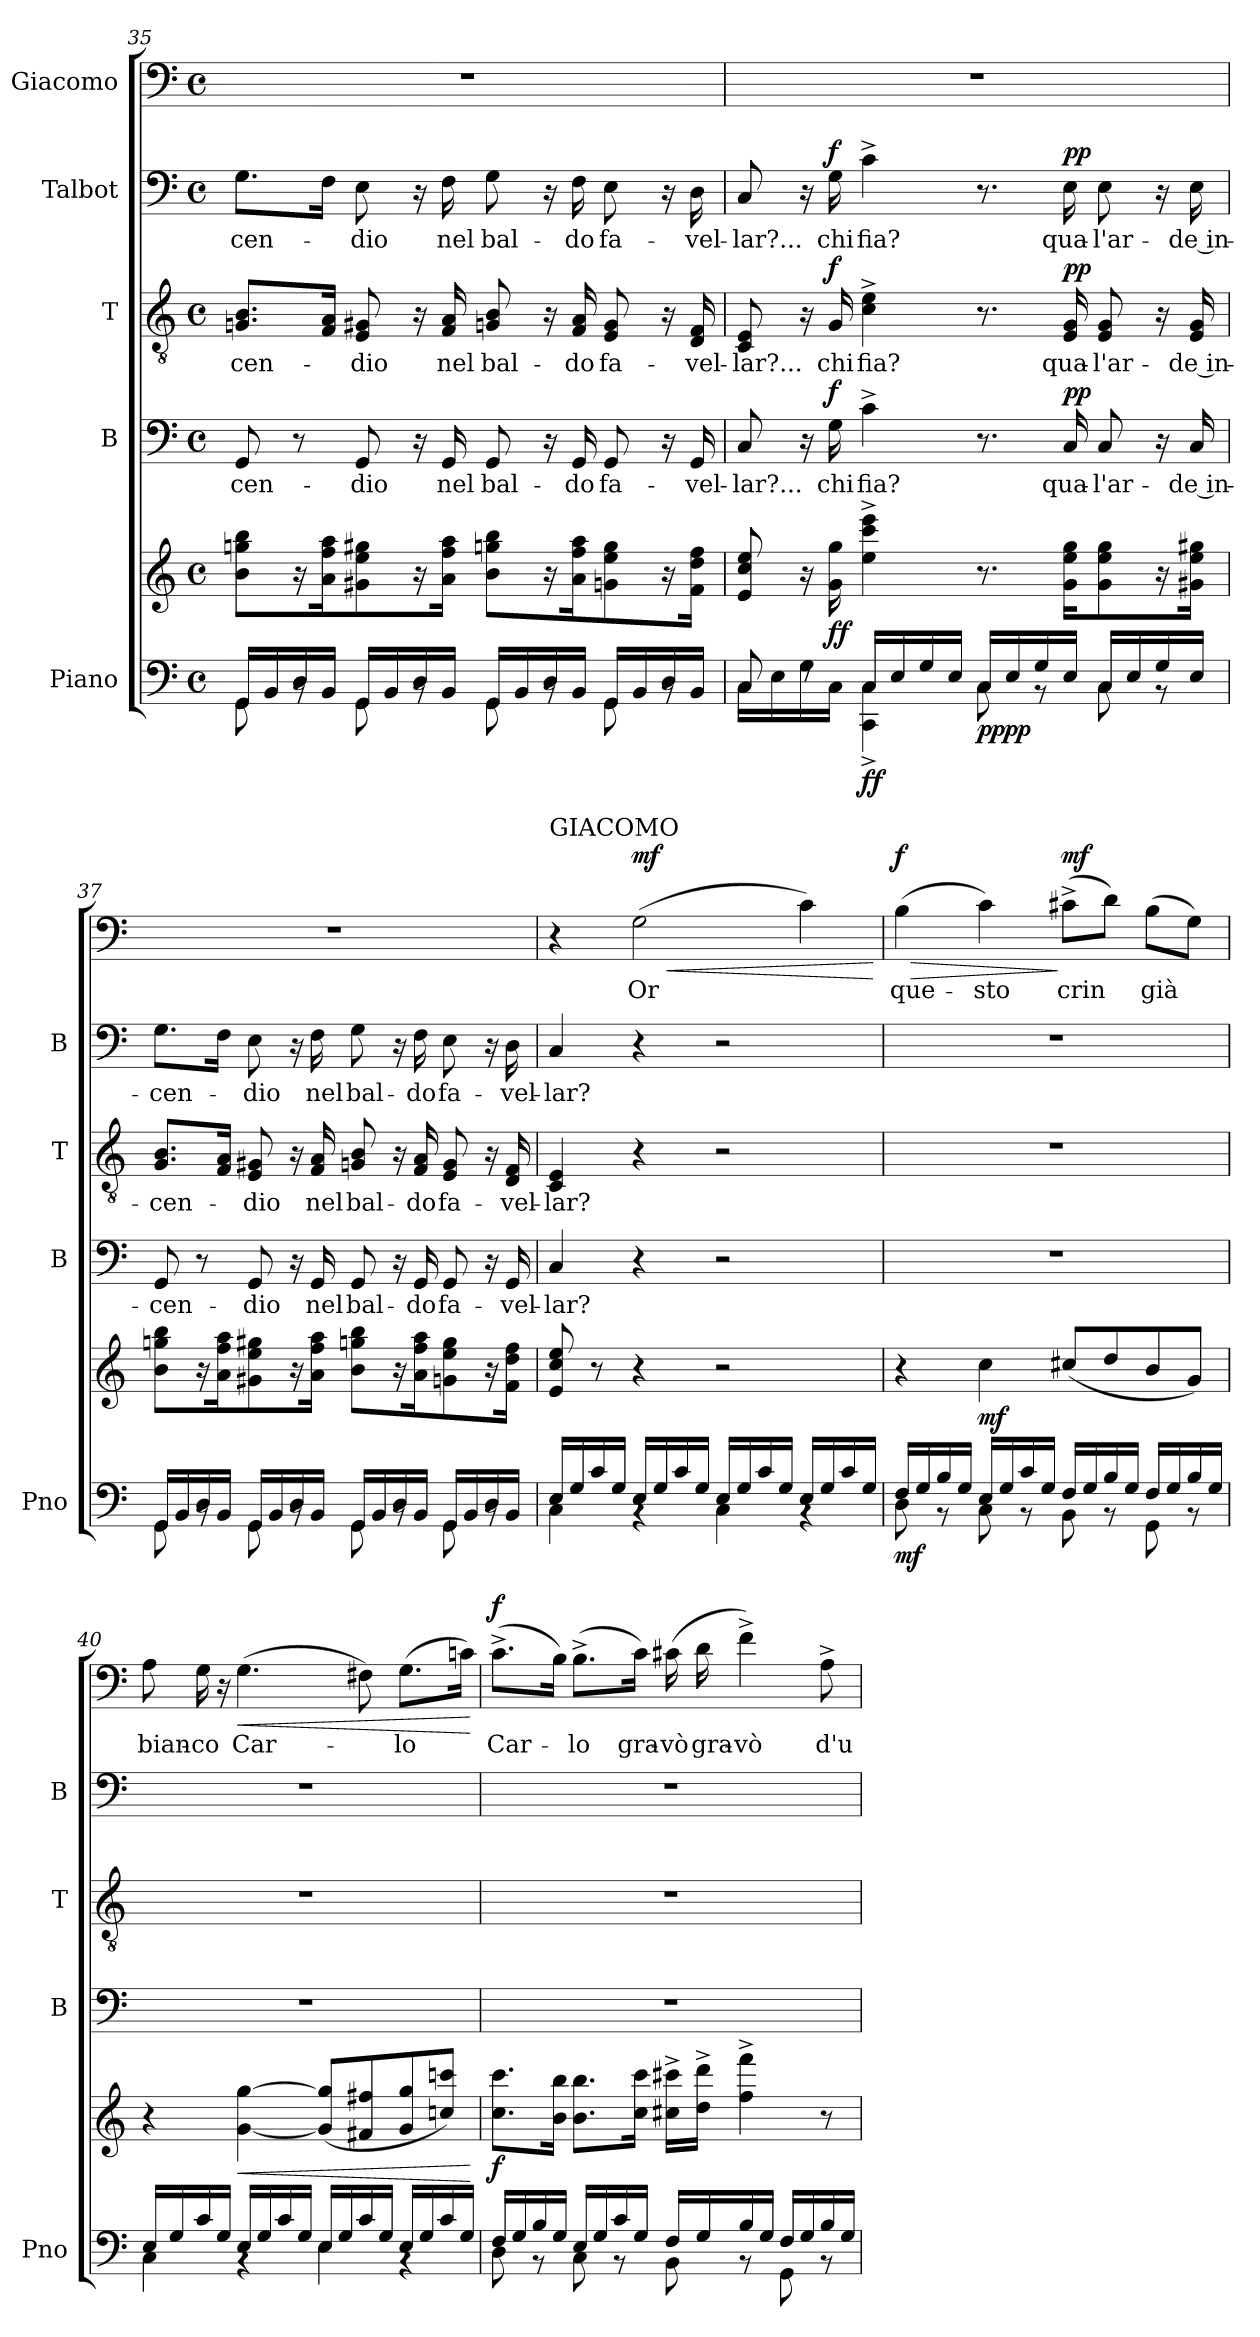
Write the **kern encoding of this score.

**kern	**kern	**dynam	**kern	**text	**dynam	**kern	**text	**dynam	**kern	**text	**dynam	**kern	**text	**dynam
*part5	*part5	*part5	*part4	*part4	*part4	*part3	*part3	*part3	*part2	*part2	*part2	*part1	*part1	*part1
*staff6	*staff5	*staff5/6	*staff4	*staff4	*staff4	*staff3	*staff3	*staff3	*staff2	*staff2	*staff2	*staff1	*staff1	*staff1
*I"Piano	*	*	*I"B	*	*	*I"T	*	*	*I"Talbot	*	*	*I"Giacomo	*	*
*I'Pno	*	*	*I'B	*	*	*I'T	*	*	*I'B	*	*	*	*	*
!!LO:PB:g=z
*clefF4	*clefG2	*	*clefF4	*	*	*clefGv2	*	*	*clefF4	*	*	*clefF4	*	*
*k[]	*k[]	*	*k[]	*	*	*k[]	*	*	*k[]	*	*	*k[]	*	*
*M4/4	*M4/4	*	*M4/4	*	*	*M4/4	*	*	*M4/4	*	*	*M4/4	*	*
*met(c)	*met(c)	*	*met(c)	*	*	*met(c)	*	*	*met(c)	*	*	*met(c)	*	*
=35	=35	=35	=35	=35	=35	=35	=35	=35	=35	=35	=35	=35	=35	=35
*^	*	*	*	*	*	*	*	*	*	*	*	*	*	*
!	!	!	!	!	!LO:LY:b	!	!	!LO:LY:b	!	!	!LO:LY:b	!	!	!	!
16GG/LL	8GG\	8b\ 8ggn\ 8bb\L	.	8GG/	-cen-	.	8.Gn!/ 8.B/L	-cen-	.	8.G\L	-cen-	.	1r	.	.
16BB/	.	.	.	.	.	.	.	.	.	.	.	.	.	.	.
16D/	8rBB	16r	.	8r	.	.	.	.	.	.	.	.	.	.	.
16BB/JJ	.	16a\ 16ff\ 16aa\K	.	.	.	.	16F!/ 16A/Jk	.	.	16F\Jk	.	.	.	.	.
!	!	!	!	!	!LO:LY:b	!	!	!LO:LY:b	!	!	!LO:LY:b	!	!	!	!
16GG/LL	8GG\	8g#X\ 8ee\ 8gg#X\	.	8GG/	-dio	.	8E!/ 8G#X/	-dio	.	8E\	-dio	.	.	.	.
16BB/	.	.	.	.	.	.	.	.	.	.	.	.	.	.	.
16D/	8rBB	16r	.	16r	.	.	16r	.	.	16r	.	.	.	.	.
!	!	!	!	!	!LO:LY:b	!	!	!LO:LY:b	!	!	!LO:LY:b	!	!	!	!
16BB/JJ	.	16a\ 16ff\ 16aa\Jk	.	16GG/	nel	.	16F!/ 16A/	nel	.	16F\	nel	.	.	.	.
!	!	!	!	!	!LO:LY:b	!	!	!LO:LY:b	!	!	!LO:LY:b	!	!	!	!
16GG/LL	8GG\	8b\ 8ggn\ 8bb\L	.	8GG/	bal-	.	8Gn!/ 8B/	bal-	.	8G\	bal-	.	.	.	.
16BB/	.	.	.	.	.	.	.	.	.	.	.	.	.	.	.
16D/	8rBB	16r	.	16r	.	.	16r	.	.	16r	.	.	.	.	.
!	!	!	!	!	!LO:LY:b	!	!	!LO:LY:b	!	!	!LO:LY:b	!	!	!	!
16BB/JJ	.	16a\ 16ff\ 16aa\K	.	16GG/	-do	.	16F!/ 16A/	-do	.	16F\	-do	.	.	.	.
!	!	!	!	!	!LO:LY:b	!	!	!LO:LY:b	!	!	!LO:LY:b	!	!	!	!
16GG/LL	8GG\	8gn\ 8ee\ 8gg\	.	8GG/	fa-	.	8E!/ 8G/	fa-	.	8E\	fa-	.	.	.	.
16BB/	.	.	.	.	.	.	.	.	.	.	.	.	.	.	.
16D/	8rBB	16r	.	16r	.	.	16r	.	.	16r	.	.	.	.	.
!	!	!	!	!	!LO:LY:b	!	!	!LO:LY:b	!	!	!LO:LY:b	!	!	!	!
16BB/JJ	.	16f\ 16dd\ 16ff\Jk	.	16GG/	-vel-	.	16D!/ 16F/	-vel-	.	16D\	-vel-	.	.	.	.
=36	=36	=36	=36	=36	=36	=36	=36	=36	=36	=36	=36	=36	=36	=36	=36
!	!	!	!	!	!LO:LY:b	!	!	!LO:LY:b	!	!	!LO:LY:b	!	!	!	!
8C/	16C\LL	8e/ 8cc/ 8ee/	.	8C/	-lar?...	.	8C!/ 8E/	-lar?...	.	8C/	-lar?...	.	1r	.	.
.	16E\	.	.	.	.	.	.	.	.	.	.	.	.	.	.
8rF	16G\	16r	.	16r	.	.	16r	.	.	16r	.	.	.	.	.
!	!	!	!LO:DY:b	!	!LO:LY:b	!LO:DY:a	!	!LO:LY:b	!LO:DY:a	!	!LO:LY:b	!LO:DY:a	!	!	!
.	16C\JJ	16g\ 16gg\	ff	16G\	chi	f	16G/	chi	f	16G\	chi	f	.	.	.
!	!	!	!LO:DY:b=2	!	!LO:LY:b	!	!	!LO:LY:b	!	!	!LO:LY:b	!	!	!	!
16C/LL	4CC\^ 4C\^	4ee\^ 4ccc\^ 4eee\^	ff	4c^\	fia?	.	4c!\^ 4e\^	fia?	.	4c^\	fia?	.	.	.	.
16E/	.	.	.	.	.	.	.	.	.	.	.	.	.	.	.
16G/	.	.	.	.	.	.	.	.	.	.	.	.	.	.	.
16E/JJ	.	.	.	.	.	.	.	.	.	.	.	.	.	.	.
!	!	!	!LO:DY:b=2	!	!	!	!	!	!	!	!	!	!	!	!
!	!	!	!LO:DY:n=1:b	!	!	!	!	!	!	!	!	!	!	!	!
16C/LL	8C\	8.r	pp pp	8.r	.	.	8.r	.	.	8.r	.	.	.	.	.
16E/	.	.	.	.	.	.	.	.	.	.	.	.	.	.	.
16G/	8rBB	.	.	.	.	.	.	.	.	.	.	.	.	.	.
!	!	!	!	!	!LO:LY:b	!LO:DY:a	!	!LO:LY:b	!LO:DY:a	!	!LO:LY:b	!LO:DY:a	!	!	!
16E/JJ	.	16g\ 16ee\ 16gg\KL	.	16C/	qua-	pp	16E!/ 16G/	qua-	pp	16E\	qua-	pp	.	.	.
!	!	!	!	!	!LO:LY:b	!	!	!LO:LY:b	!	!	!LO:LY:b	!	!	!	!
16C/LL	8C\	8g\ 8ee\ 8gg\	.	8C/	-l'ar-	.	8E!/ 8G/	-l'ar-	.	8E\	-l'ar-	.	.	.	.
16E/	.	.	.	.	.	.	.	.	.	.	.	.	.	.	.
16G/	8rBB	16r	.	16r	.	.	16r	.	.	16r	.	.	.	.	.
!	!	!	!	!	!LO:LY:b	!	!	!LO:LY:b	!	!	!LO:LY:b	!	!	!	!
16E/JJ	.	16g#X\ 16ee\ 16gg#X\Jk	.	16C/	-de in-	.	16E!/ 16G/	-de in-	.	16E\	-de in-	.	.	.	.
!!LO:LB:g=z
=37	=37	=37	=37	=37	=37	=37	=37	=37	=37	=37	=37	=37	=37	=37	=37
!	!	!	!	!	!LO:LY:b	!	!	!LO:LY:b	!	!	!LO:LY:b	!	!	!	!
16GG/LL	8GG\	8b\ 8ggn\ 8bb\L	.	8GG/	-cen-	.	8.G!/ 8.B/L	-cen-	.	8.G\L	-cen-	.	1r	.	.
16BB/	.	.	.	.	.	.	.	.	.	.	.	.	.	.	.
16D/	8rBB	16r	.	8r	.	.	.	.	.	.	.	.	.	.	.
16BB/JJ	.	16a\ 16ff\ 16aa\K	.	.	.	.	16F!/ 16A/Jk	.	.	16F\Jk	.	.	.	.	.
!	!	!	!	!	!LO:LY:b	!	!	!LO:LY:b	!	!	!LO:LY:b	!	!	!	!
16GG/LL	8GG\	8g#X\ 8ee\ 8gg#X\	.	8GG/	-dio	.	8E!/ 8G#X/	-dio	.	8E\	-dio	.	.	.	.
16BB/	.	.	.	.	.	.	.	.	.	.	.	.	.	.	.
16D/	8rBB	16r	.	16r	.	.	16r	.	.	16r	.	.	.	.	.
!	!	!	!	!	!LO:LY:b	!	!	!LO:LY:b	!	!	!LO:LY:b	!	!	!	!
16BB/JJ	.	16a\ 16ff\ 16aa\Jk	.	16GG/	nel	.	16F!/ 16A/	nel	.	16F\	nel	.	.	.	.
!	!	!	!	!	!LO:LY:b	!	!	!LO:LY:b	!	!	!LO:LY:b	!	!	!	!
16GG/LL	8GG\	8b\ 8ggn\ 8bb\L	.	8GG/	bal-	.	8Gn!/ 8B/	bal-	.	8G\	bal-	.	.	.	.
16BB/	.	.	.	.	.	.	.	.	.	.	.	.	.	.	.
16D/	8rBB	16r	.	16r	.	.	16r	.	.	16r	.	.	.	.	.
!	!	!	!	!	!LO:LY:b	!	!	!LO:LY:b	!	!	!LO:LY:b	!	!	!	!
16BB/JJ	.	16a\ 16ff\ 16aa\K	.	16GG/	-do	.	16F!/ 16A/	-do	.	16F\	-do	.	.	.	.
!	!	!	!	!	!LO:LY:b	!	!	!LO:LY:b	!	!	!LO:LY:b	!	!	!	!
16GG/LL	8GG\	8gn\ 8ee\ 8gg\	.	8GG/	fa-	.	8E!/ 8G/	fa-	.	8E\	fa-	.	.	.	.
16BB/	.	.	.	.	.	.	.	.	.	.	.	.	.	.	.
16D/	8rBB	16r	.	16r	.	.	16r	.	.	16r	.	.	.	.	.
!	!	!	!	!	!LO:LY:b	!	!	!LO:LY:b	!	!	!LO:LY:b	!	!	!	!
16BB/JJ	.	16f\ 16dd\ 16ff\Jk	.	16GG/	-vel-	.	16D!/ 16F/	-vel-	.	16D\	-vel-	.	.	.	.
=38	=38	=38	=38	=38	=38	=38	=38	=38	=38	=38	=38	=38	=38	=38	=38
!	!	!	!	!	!	!	!	!	!	!	!	!	!LO:TX:a:t=GIACOMO	!	!
!	!	!	!	!	!LO:LY:b	!	!	!LO:LY:b	!	!	!LO:LY:b	!	!	!	!
16E/LL	4C\	8e/ 8cc/ 8ee/	.	4C/	-lar?	.	4C!/ 4E/	-lar?	.	4C/	-lar?	.	4r	.	.
16G/	.	.	.	.	.	.	.	.	.	.	.	.	.	.	.
16c/	.	8r	.	.	.	.	.	.	.	.	.	.	.	.	.
16G/JJ	.	.	.	.	.	.	.	.	.	.	.	.	.	.	.
!	!	!	!	!	!	!	!	!	!	!	!	!	!	!LO:LY:b	!LO:HP:b
!	!	!	!	!	!	!	!	!	!	!	!	!	!	!	!LO:DY:n=1:a
16E/LL	4rBB	4r	.	4r	.	.	4r	.	.	4r	.	.	(2G\	Or	< mf
16G/	.	.	.	.	.	.	.	.	.	.	.	.	.	.	.
16c/	.	.	.	.	.	.	.	.	.	.	.	.	.	.	.
16G/JJ	.	.	.	.	.	.	.	.	.	.	.	.	.	.	.
16E/LL	4C\	2r	.	2r	.	.	2r	.	.	2r	.	.	.	.	.
16G/	.	.	.	.	.	.	.	.	.	.	.	.	.	.	.
16c/	.	.	.	.	.	.	.	.	.	.	.	.	.	.	.
16G/JJ	.	.	.	.	.	.	.	.	.	.	.	.	.	.	.
16E/LL	4rBB	.	.	.	.	.	.	.	.	.	.	.	4c\)	.	.
16G/	.	.	.	.	.	.	.	.	.	.	.	.	.	.	.
16c/	.	.	.	.	.	.	.	.	.	.	.	.	.	.	.
16G/JJ	.	.	.	.	.	.	.	.	.	.	.	.	.	.	.
*v	*v	*	*	*	*	*	*	*	*	*	*	*	*	*	*
.	.	.	.	.	.	.	.	.	.	.	.	.	.	[
=39	=39	=39	=39	=39	=39	=39	=39	=39	=39	=39	=39	=39	=39	=39
*^	*	*	*	*	*	*	*	*	*	*	*	*	*	*
!	!	!	!LO:DY:b=2	!	!	!	!	!	!	!	!	!	!	!LO:LY:b	!LO:HP:b
!	!	!	!	!	!	!	!	!	!	!	!	!	!	!	!LO:DY:n=1:a
16F/LL	8D\	4r	mf	1r	.	.	1r	.	.	1r	.	.	(4B\	que-	> f
16G/	.	.	.	.	.	.	.	.	.	.	.	.	.	.	.
16B/	8rBB	.	.	.	.	.	.	.	.	.	.	.	.	.	.
16G/JJ	.	.	.	.	.	.	.	.	.	.	.	.	.	.	.
!	!	!	!LO:DY:b	!	!	!	!	!	!	!	!	!	!	!LO:LY:b	!
16E/LL	8C\	4cc\	mf	.	.	.	.	.	.	.	.	.	4c\)	-sto	.
16G/	.	.	.	.	.	.	.	.	.	.	.	.	.	.	.
16c/	8rBB	.	.	.	.	.	.	.	.	.	.	.	.	.	.
16G/JJ	.	.	.	.	.	.	.	.	.	.	.	.	.	.	.
!	!	!	!	!	!	!	!	!	!	!	!	!	!	!LO:LY:b	!LO:DY:n=2:a
16F/LL	8BB\	(8cc#X/L	.	.	.	.	.	.	.	.	.	.	(8c#X^\L	crin	] mf
16G/	.	.	.	.	.	.	.	.	.	.	.	.	.	.	.
16B/	8rBB	8dd/	.	.	.	.	.	.	.	.	.	.	8d\J)	.	.
16G/JJ	.	.	.	.	.	.	.	.	.	.	.	.	.	.	.
!	!	!	!	!	!	!	!	!	!	!	!	!	!	!LO:LY:b	!
16F/LL	8GG\	8b/	.	.	.	.	.	.	.	.	.	.	(8B\L	già	.
16G/	.	.	.	.	.	.	.	.	.	.	.	.	.	.	.
16B/	8rBB	8g/J)	.	.	.	.	.	.	.	.	.	.	8G\J)	.	.
16G/JJ	.	.	.	.	.	.	.	.	.	.	.	.	.	.	.
!!LO:PB:g=z
=40	=40	=40	=40	=40	=40	=40	=40	=40	=40	=40	=40	=40	=40	=40	=40
!	!	!	!	!	!	!	!	!	!	!	!	!	!	!LO:LY:b	!
16E/LL	4C\	4r	.	1r	.	.	1r	.	.	1r	.	.	8A\	bian-	.
16G/	.	.	.	.	.	.	.	.	.	.	.	.	.	.	.
!	!	!	!	!	!	!	!	!	!	!	!	!	!	!LO:LY:b	!
16c/	.	.	.	.	.	.	.	.	.	.	.	.	16G\	-co	.
16G/JJ	.	.	.	.	.	.	.	.	.	.	.	.	16r	.	.
!	!	!	!LO:HP:b	!	!	!	!	!	!	!	!	!	!	!LO:LY:b	!LO:HP:b
16E/LL	4rBB	[4g\ [4gg\	<	.	.	.	.	.	.	.	.	.	(4.G\	Car-	<
16G/	.	.	.	.	.	.	.	.	.	.	.	.	.	.	.
16c/	.	.	.	.	.	.	.	.	.	.	.	.	.	.	.
16G/JJ	.	.	.	.	.	.	.	.	.	.	.	.	.	.	.
16E/LL	4E\	(8g/] 8gg/]L	.	.	.	.	.	.	.	.	.	.	.	.	.
16G/	.	.	.	.	.	.	.	.	.	.	.	.	.	.	.
16c/	.	8f#X/ 8ff#X/	.	.	.	.	.	.	.	.	.	.	8F#X\)	.	.
16G/JJ	.	.	.	.	.	.	.	.	.	.	.	.	.	.	.
!	!	!	!	!	!	!	!	!	!	!	!	!	!	!LO:LY:b	!
16E/LL	4rBB	8g/ 8gg/	.	.	.	.	.	.	.	.	.	.	(8.G\L	-lo	.
16G/	.	.	.	.	.	.	.	.	.	.	.	.	.	.	.
16c/	.	8ccn/ 8cccn/J)	.	.	.	.	.	.	.	.	.	.	.	.	.
16G/JJ	.	.	.	.	.	.	.	.	.	.	.	.	16cn\Jk)	.	.
*v	*v	*	*	*	*	*	*	*	*	*	*	*	*	*	*
.	.	[	.	.	.	.	.	.	.	.	.	.	.	[
=41	=41	=41	=41	=41	=41	=41	=41	=41	=41	=41	=41	=41	=41	=41
*^	*	*	*	*	*	*	*	*	*	*	*	*	*	*
!	!	!	!LO:DY:b	!	!	!	!	!	!	!	!	!	!	!LO:LY:b	!LO:DY:a
16F/LL	8D\	8.cc\ 8.ccc\L	f	1r	.	.	1r	.	.	1r	.	.	(8.c^\L	Car-	f
16G/	.	.	.	.	.	.	.	.	.	.	.	.	.	.	.
16B/	8rBB	.	.	.	.	.	.	.	.	.	.	.	.	.	.
16G/JJ	.	16b\ 16bb\Jk	.	.	.	.	.	.	.	.	.	.	16B\Jk)	.	.
!	!	!	!	!	!	!	!	!	!	!	!	!	!	!LO:LY:b	!
16E/LL	8C\	8.b\ 8.bb\L	.	.	.	.	.	.	.	.	.	.	(8.B^\L	-lo	.
16G/	.	.	.	.	.	.	.	.	.	.	.	.	.	.	.
16c/	8rBB	.	.	.	.	.	.	.	.	.	.	.	.	.	.
!	!	!	!	!	!	!	!	!	!	!	!	!	!	!LO:LY:b	!
16G/JJ	.	16cc\ 16ccc\Jk	.	.	.	.	.	.	.	.	.	.	16c\Jk)	gra-	.
!	!	!	!	!	!	!	!	!	!	!	!	!	!	!LO:LY:b	!
16F/LL	8BB\	16cc#X\^ 16ccc#X\^LL	.	.	.	.	.	.	.	.	.	.	(16c#X\	-vò	.
!	!	!	!	!	!	!	!	!	!	!	!	!	!	!LO:LY:b	!
16G/	.	16dd\^ 16ddd\^JJ	.	.	.	.	.	.	.	.	.	.	16d\	gra-	.
!	!	!	!	!	!	!	!	!	!	!	!	!	!	!LO:LY:b	!
16B/	8rBB	4ff\^ 4fff\^	.	.	.	.	.	.	.	.	.	.	4f^\)	-vò	.
16G/JJ	.	.	.	.	.	.	.	.	.	.	.	.	.	.	.
16F/LL	8GG\	.	.	.	.	.	.	.	.	.	.	.	.	.	.
16G/	.	.	.	.	.	.	.	.	.	.	.	.	.	.	.
!	!	!	!	!	!	!	!	!	!	!	!	!	!	!LO:LY:b	!
16B/	8rBB	8r	.	.	.	.	.	.	.	.	.	.	8A^\	d'u-	.
16G/JJ	.	.	.	.	.	.	.	.	.	.	.	.	.	.	.
*v	*v	*	*	*	*	*	*	*	*	*	*	*	*	*	*
=	=	=	=	=	=	=	=	=	=	=	=	=	=	=
*-	*-	*-	*-	*-	*-	*-	*-	*-	*-	*-	*-	*-	*-	*-
